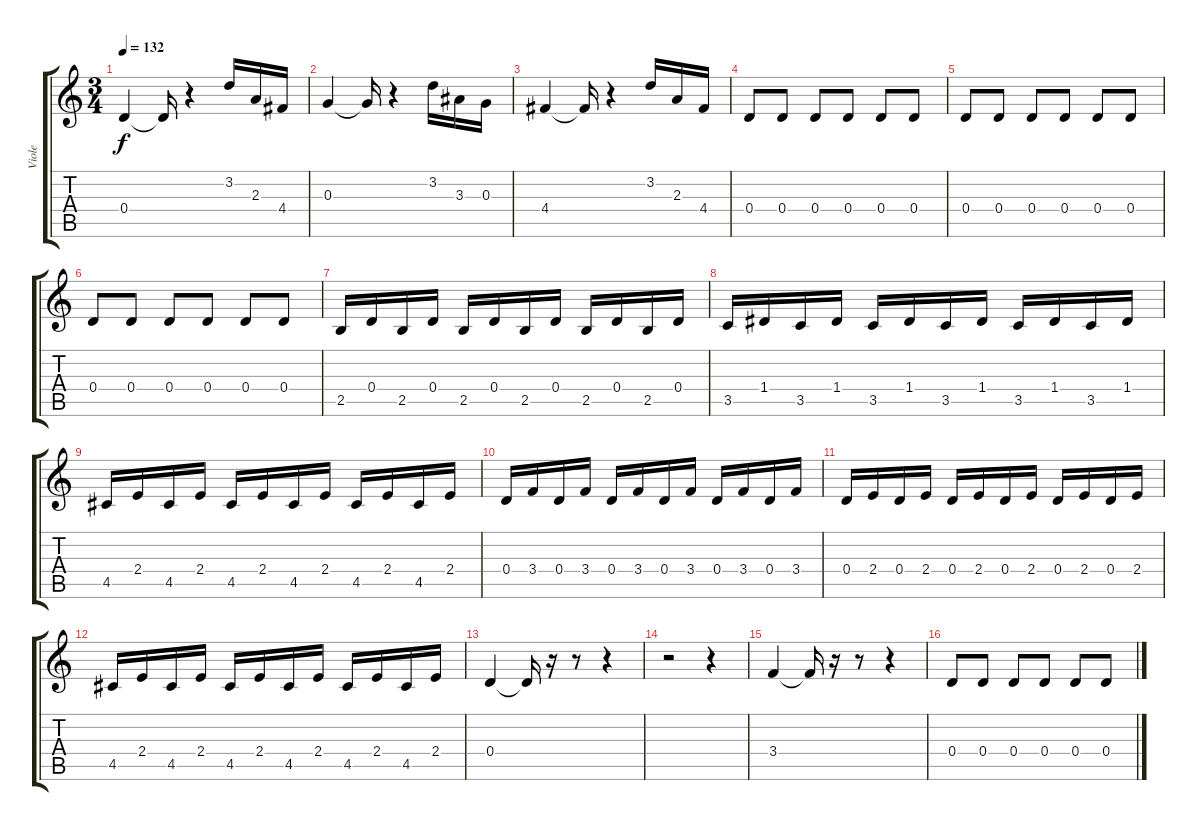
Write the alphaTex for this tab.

\track ("Viole" "Viole") {instrument overdrivenguitar}
\staff {score tabs}
\tuning (E4 B3 G3 D3 A2 D2) {hide}
\ts (3 4)
\tempo 132
\clef g2
\ks c
0.4.4{dy f} 0.4{t}.16 r.4 3.2.16 2.3.16 4.4.16 |
0.3.4 0.3{t}.16 r.4 3.2.16 3.3.16 0.3.16 |
4.4.4 4.4{t}.16 r.4 3.2.16 2.3.16 4.4.16 |
0.4.8 0.4.8 0.4.8 0.4.8 0.4.8 0.4.8 |
0.4.8 0.4.8 0.4.8 0.4.8 0.4.8 0.4.8 |
0.4.8 0.4.8 0.4.8 0.4.8 0.4.8 0.4.8 |
2.5.16 0.4.16 2.5.16 0.4.16 2.5.16 0.4.16 2.5.16 0.4.16 2.5.16 0.4.16 2.5.16 0.4.16 |
3.5.16 1.4.16 3.5.16 1.4.16 3.5.16 1.4.16 3.5.16 1.4.16 3.5.16 1.4.16 3.5.16 1.4.16 |
4.5.16 2.4.16 4.5.16 2.4.16 4.5.16 2.4.16 4.5.16 2.4.16 4.5.16 2.4.16 4.5.16 2.4.16 |
0.4.16 3.4.16 0.4.16 3.4.16 0.4.16 3.4.16 0.4.16 3.4.16 0.4.16 3.4.16 0.4.16 3.4.16 |
0.4.16 2.4.16 0.4.16 2.4.16 0.4.16 2.4.16 0.4.16 2.4.16 0.4.16 2.4.16 0.4.16 2.4.16 |
4.5.16 2.4.16 4.5.16 2.4.16 4.5.16 2.4.16 4.5.16 2.4.16 4.5.16 2.4.16 4.5.16 2.4.16 |
0.4.4 0.4{t}.16 r.16 r.8 r.4 |
r.2 r.4 |
3.4.4 3.4{t}.16 r.16 r.8 r.4 |
0.4.8 0.4.8 0.4.8 0.4.8 0.4.8 0.4.8
